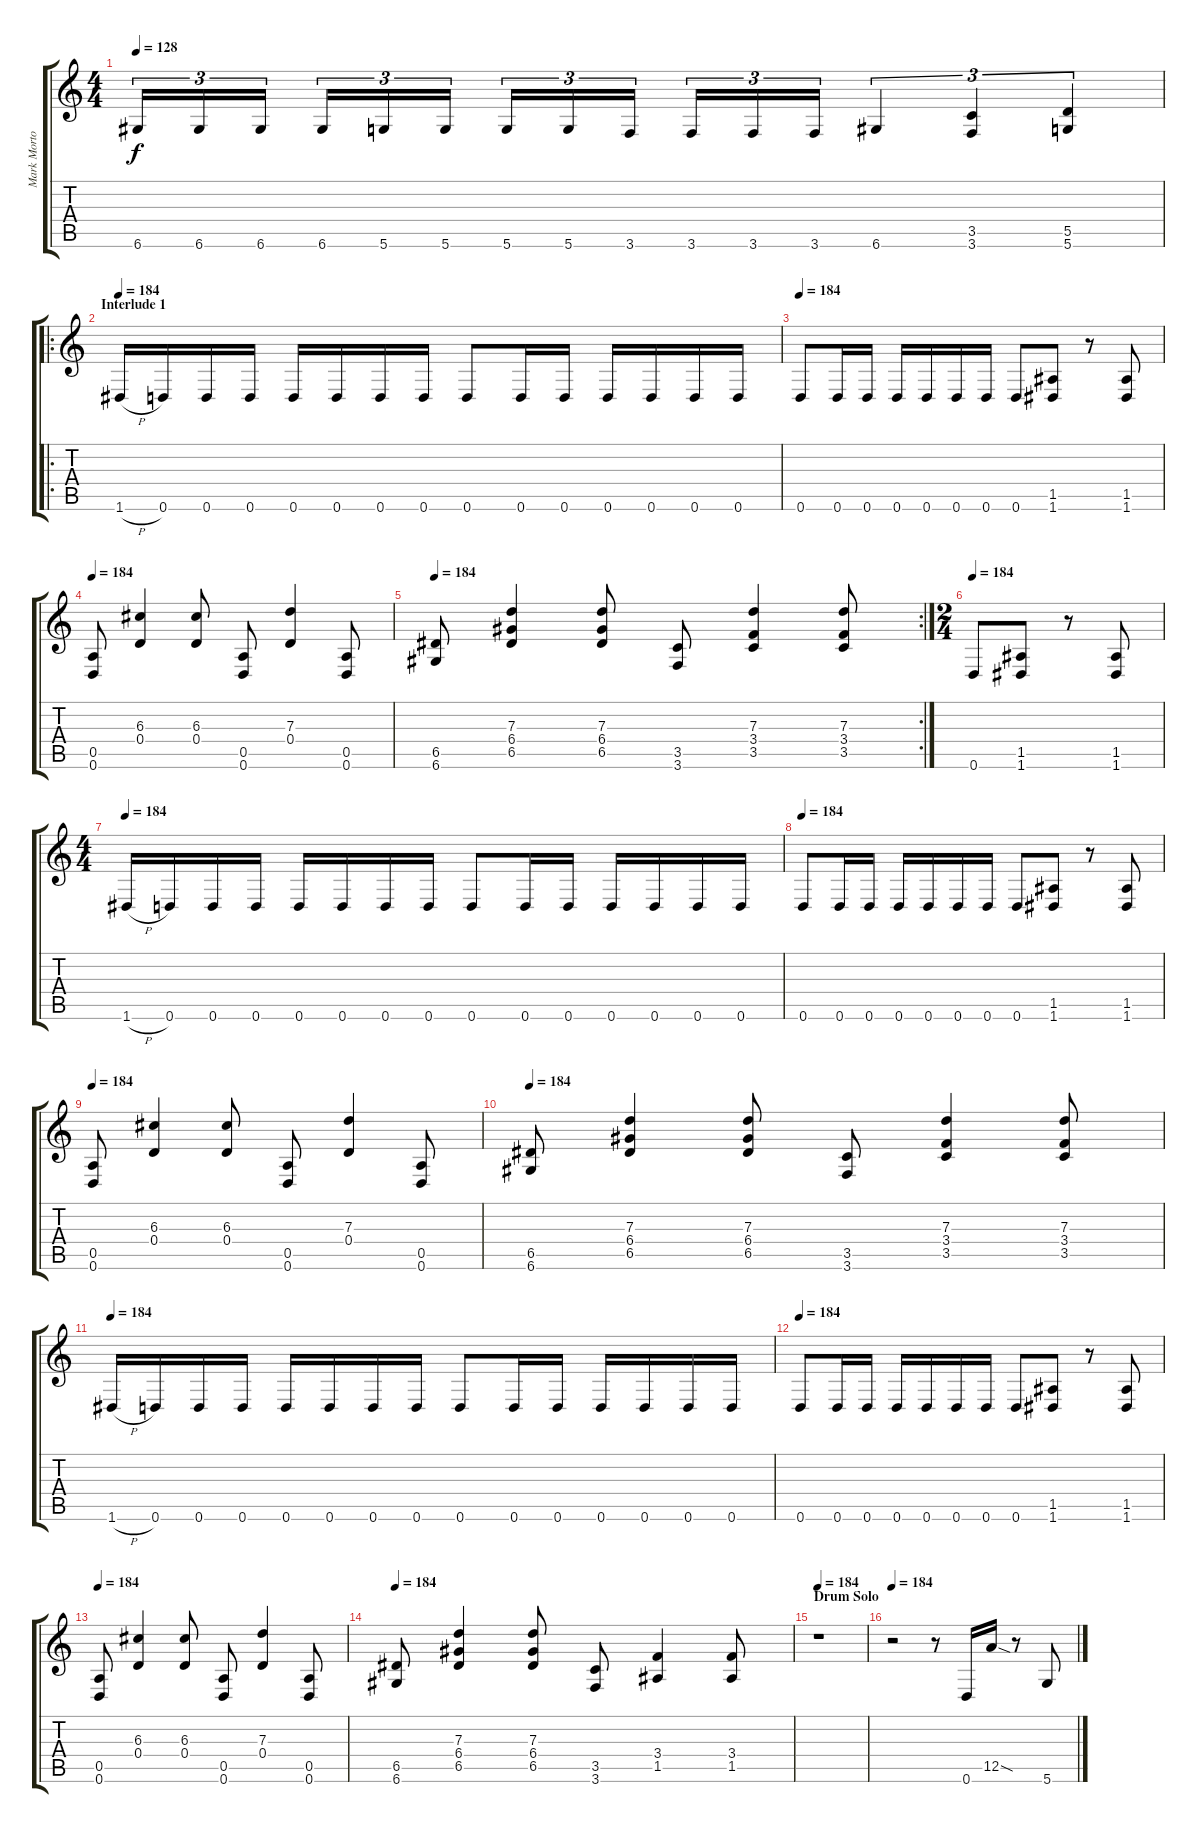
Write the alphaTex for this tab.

\track ("Mark Morton - Rhythm" "Mark Morto") {instrument distortionguitar}
\staff {score tabs}
\tuning (E4 B3 G3 D3 A2 D2) {hide}
\ts (4 4)
\tempo 128
\clef g2
\ks c
6.6.16{tu (3 2) dy f} 6.6.16{tu (3 2)} 6.6.16{tu (3 2)} 6.6.16{tu (3 2)} 5.6.16{tu (3 2)} 5.6.16{tu (3 2)} 5.6.16{tu (3 2)} 5.6.16{tu (3 2)} 3.6.16{tu (3 2)} 3.6.16{tu (3 2)} 3.6.16{tu (3 2)} 3.6.16{tu (3 2)} 6.6.4{tu (3 2)} (3.5 3.6).4{tu (3 2)} (5.5 5.6).4{tu (3 2)} |
\ro
\section ("" "Interlude 1")
\tempo 184
1.6{h}.16 0.6.16 0.6.16 0.6.16 0.6.16 0.6.16 0.6.16 0.6.16 0.6.8 0.6.16 0.6.16 0.6.16 0.6.16 0.6.16 0.6.16 |
\tempo 184
0.6.8 0.6.16 0.6.16 0.6.16 0.6.16 0.6.16 0.6.16 0.6.8 (1.5 1.6).8 r.8 (1.5 1.6).8 |
\tempo 184
(0.5 0.6).8 (6.3 0.4).4 (6.3 0.4).8 (0.5 0.6).8 (7.3 0.4).4 (0.5 0.6).8 |
\rc 2
\tempo 184
(6.5 6.6).8 (7.3 6.4 6.5).4 (7.3 6.4 6.5).8 (3.5 3.6).8 (7.3 3.4 3.5).4 (7.3 3.4 3.5).8 |
\ts (2 4)
\tempo 184
0.6.8 (1.5 1.6).8 r.8 (1.5 1.6).8 |
\ts (4 4)
\tempo 184
1.6{h}.16 0.6.16 0.6.16 0.6.16 0.6.16 0.6.16 0.6.16 0.6.16 0.6.8 0.6.16 0.6.16 0.6.16 0.6.16 0.6.16 0.6.16 |
\tempo 184
0.6.8 0.6.16 0.6.16 0.6.16 0.6.16 0.6.16 0.6.16 0.6.8 (1.5 1.6).8 r.8 (1.5 1.6).8 |
\tempo 184
(0.5 0.6).8 (6.3 0.4).4 (6.3 0.4).8 (0.5 0.6).8 (7.3 0.4).4 (0.5 0.6).8 |
\tempo 184
(6.5 6.6).8 (7.3 6.4 6.5).4 (7.3 6.4 6.5).8 (3.5 3.6).8 (7.3 3.4 3.5).4 (7.3 3.4 3.5).8 |
\tempo 184
1.6{h}.16 0.6.16 0.6.16 0.6.16 0.6.16 0.6.16 0.6.16 0.6.16 0.6.8 0.6.16 0.6.16 0.6.16 0.6.16 0.6.16 0.6.16 |
\tempo 184
0.6.8 0.6.16 0.6.16 0.6.16 0.6.16 0.6.16 0.6.16 0.6.8 (1.5 1.6).8 r.8 (1.5 1.6).8 |
\tempo 184
(0.5 0.6).8 (6.3 0.4).4 (6.3 0.4).8 (0.5 0.6).8 (7.3 0.4).4 (0.5 0.6).8 |
\tempo 184
(6.5 6.6).8 (7.3 6.4 6.5).4 (7.3 6.4 6.5).8 (3.5 3.6).8 (3.4 1.5).4 (3.4 1.5).8 |
\section ("" "Drum Solo")
\tempo 184
r.1 |
\tempo 184
r.2 r.8 0.6.16 12.5{sod}.16 r.8 5.6.8
